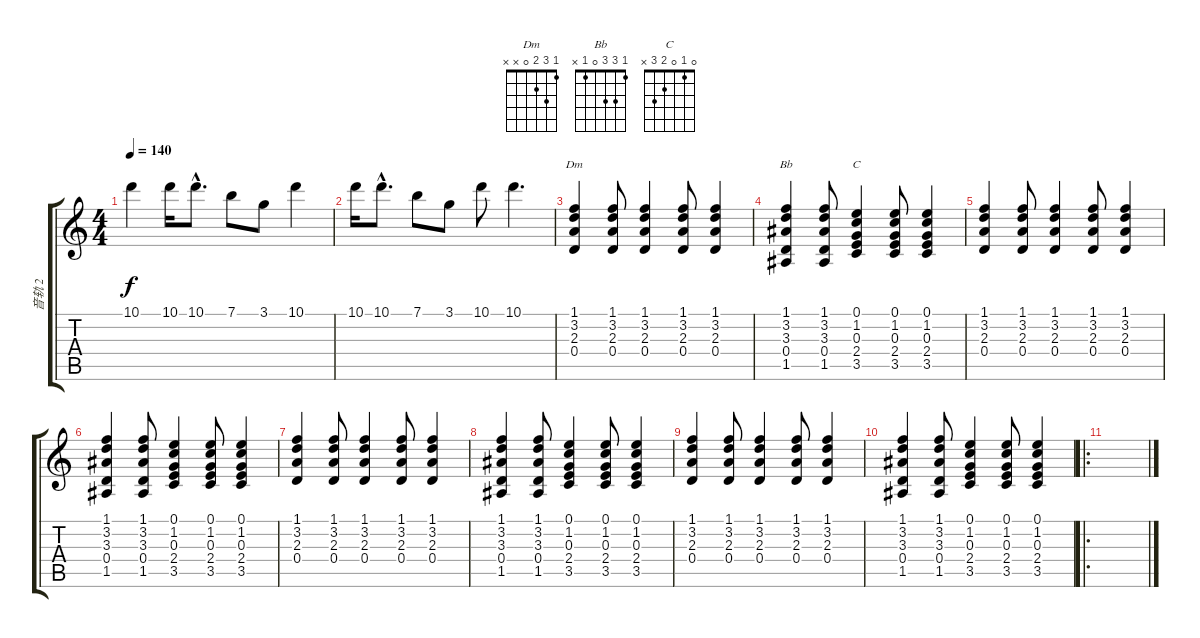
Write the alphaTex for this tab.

\track ("音轨 2" "音轨 2") {instrument distortionguitar}
\staff {score tabs}
\tuning (E4 B3 G3 D3 A2 E2) {hide}
\chord ("Dm" 1 3 2 0 x x)
\chord ("Bb" 1 3 3 0 1 x)
\chord ("C" 0 1 0 2 3 x)
\ts (4 4)
\tempo 140
\clef g2
\ks c
10.1.4{dy f instrument distortionguitar} 10.1.16 10.1{hac}.8{d} 7.1.8 3.1.8 10.1.4 |
10.1.16 10.1{hac}.8{d} 7.1.8 3.1.8 10.1.8 10.1.4{d} |
(1.1 3.2 2.3 0.4).4{ch "Dm"} (1.1 3.2 2.3 0.4).8 (1.1 3.2 2.3 0.4).4 (1.1 3.2 2.3 0.4).8 (1.1 3.2 2.3 0.4).4 |
(1.1 3.2 3.3 0.4 1.5).4{ch "Bb"} (1.1 3.2 3.3 0.4 1.5).8 (0.1 1.2 0.3 2.4 3.5).4{ch "C"} (0.1 1.2 0.3 2.4 3.5).8 (0.1 1.2 0.3 2.4 3.5).4 |
(1.1 3.2 2.3 0.4).4 (1.1 3.2 2.3 0.4).8 (1.1 3.2 2.3 0.4).4 (1.1 3.2 2.3 0.4).8 (1.1 3.2 2.3 0.4).4 |
(1.1 3.2 3.3 0.4 1.5).4 (1.1 3.2 3.3 0.4 1.5).8 (0.1 1.2 0.3 2.4 3.5).4 (0.1 1.2 0.3 2.4 3.5).8 (0.1 1.2 0.3 2.4 3.5).4 |
(1.1 3.2 2.3 0.4).4 (1.1 3.2 2.3 0.4).8 (1.1 3.2 2.3 0.4).4 (1.1 3.2 2.3 0.4).8 (1.1 3.2 2.3 0.4).4 |
(1.1 3.2 3.3 0.4 1.5).4 (1.1 3.2 3.3 0.4 1.5).8 (0.1 1.2 0.3 2.4 3.5).4 (0.1 1.2 0.3 2.4 3.5).8 (0.1 1.2 0.3 2.4 3.5).4 |
(1.1 3.2 2.3 0.4).4 (1.1 3.2 2.3 0.4).8 (1.1 3.2 2.3 0.4).4 (1.1 3.2 2.3 0.4).8 (1.1 3.2 2.3 0.4).4 |
(1.1 3.2 3.3 0.4 1.5).4 (1.1 3.2 3.3 0.4 1.5).8 (0.1 1.2 0.3 2.4 3.5).4 (0.1 1.2 0.3 2.4 3.5).8 (0.1 1.2 0.3 2.4 3.5).4 |
\ro
